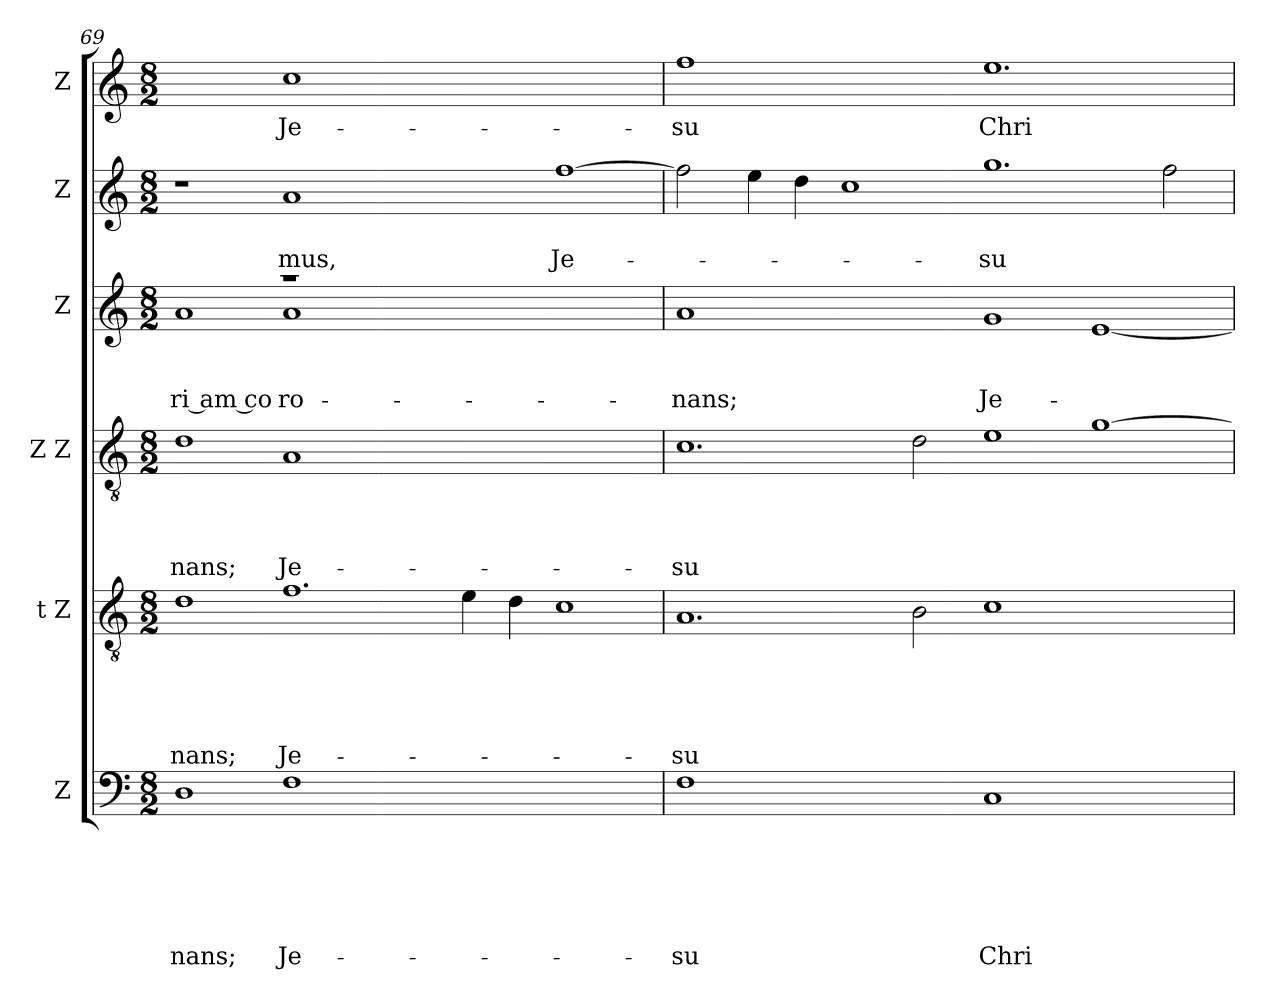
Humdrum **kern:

**kern	**text	**text	**text	**text	**text	**text	**kern	**text	**text	**text	**text	**text	**kern	**text	**text	**text	**text	**kern	**text	**text	**text	**kern	**text	**text	**kern	**text
*part6	*part6	*part6	*part6	*part6	*part6	*part6	*part5	*part5	*part5	*part5	*part5	*part5	*part4	*part4	*part4	*part4	*part4	*part3	*part3	*part3	*part3	*part2	*part2	*part2	*part1	*part1
*staff6	*staff6	*staff6	*staff6	*staff6	*staff6	*staff6	*staff5	*staff5	*staff5	*staff5	*staff5	*staff5	*staff4	*staff4	*staff4	*staff4	*staff4	*staff3	*staff3	*staff3	*staff3	*staff2	*staff2	*staff2	*staff1	*staff1
*I"Z	*	*	*	*	*	*	*I"t Z	*	*	*	*	*	*I"Z Z	*	*	*	*	*I"Z	*	*	*	*I"Z	*	*	*I"Z	*
*clefF4	*	*	*	*	*	*	*clefGv2	*	*	*	*	*	*clefGv2	*	*	*	*	*clefG2	*	*	*	*clefG2	*	*	*clefG2	*
*k[]	*	*	*	*	*	*	*k[]	*	*	*	*	*	*k[]	*	*	*	*	*k[]	*	*	*	*k[]	*	*	*k[]	*
*C:	*	*	*	*	*	*	*C:	*	*	*	*	*	*C:	*	*	*	*	*C:	*	*	*	*C:	*	*	*C:	*
*M8/2	*	*	*	*	*	*	*M8/2	*	*	*	*	*	*M8/2	*	*	*	*	*M8/2	*	*	*	*M8/2	*	*	*M8/2	*
=69	=69	=69	=69	=69	=69	=69	=69	=69	=69	=69	=69	=69	=69	=69	=69	=69	=69	=69	=69	=69	=69	=69	=69	=69	=69	=69
!	!	!	!	!	!	!LO:LY:b	!	!	!	!	!	!LO:LY:b	!	!	!	!	!LO:LY:b	!	!	!	!LO:LY:b	!	!	!	!	!
*	*	*	*	*	*	*	*	*	*	*	*	*	*	*	*	*	*	*^	*	*	*	*	*	*	*	*
1D	.	.	.	.	.	-nans;	1d	.	.	.	.	-nans;	1d	.	.	.	-nans;	1a	1ryy	.	.	-ri am co-	1r	.	.	1ryy	.
!	!	!	!	!	!	!LO:LY:b:rj	!	!	!	!	!	!LO:LY:b	!	!	!	!	!LO:LY:b:rj	!	!	!	!	!LO:LY:b:rj	!	!	!LO:LY:b:rj	!	!LO:LY:b:rj
1F	.	.	.	.	.	Je-	1.f	.	.	.	.	Je-	1A	.	.	.	Je-	1raa	1a	.	.	-ro-	1a	.	-mus,	1cc	Je-
0ryy	.	.	.	.	.	.	.	.	.	.	.	.	0ryy	.	.	.	.	0ryy	0ryy	.	.	.	1ryy	.	.	0ryy	.
.	.	.	.	.	.	.	4e\	.	.	.	.	.	.	.	.	.	.	.	.	.	.	.	.	.	.	.	.
.	.	.	.	.	.	.	4d\	.	.	.	.	.	.	.	.	.	.	.	.	.	.	.	.	.	.	.	.
!	!	!	!	!	!	!	!	!	!	!	!	!	!	!	!	!	!	!	!	!	!	!	!	!	!LO:LY:b	!	!
.	.	.	.	.	.	.	1c	.	.	.	.	.	.	.	.	.	.	.	.	.	.	.	[>1ff	.	Je-	.	.
*	*	*	*	*	*	*	*	*	*	*	*	*	*	*	*	*	*	*v	*v	*	*	*	*	*	*	*	*
=70	=70	=70	=70	=70	=70	=70	=70	=70	=70	=70	=70	=70	=70	=70	=70	=70	=70	=70	=70	=70	=70	=70	=70	=70	=70	=70
!	!	!	!	!	!	!LO:LY:b:rj	!	!	!	!	!	!LO:LY:b	!	!	!	!	!LO:LY:b	!	!	!	!LO:LY:b:rj	!	!	!	!	!LO:LY:b:rj
1F	.	.	.	.	.	-su	1.A	.	.	.	.	-su	1.c	.	.	.	-su	1a	.	.	-nans;	2ff\]	.	.	1ff	-su
.	.	.	.	.	.	.	.	.	.	.	.	.	.	.	.	.	.	.	.	.	.	4ee\	.	.	.	.
.	.	.	.	.	.	.	.	.	.	.	.	.	.	.	.	.	.	.	.	.	.	4dd\	.	.	.	.
1ryy	.	.	.	.	.	.	.	.	.	.	.	.	.	.	.	.	.	1ryy	.	.	.	1cc	.	.	1ryy	.
.	.	.	.	.	.	.	2B\	.	.	.	.	.	2d\	.	.	.	.	.	.	.	.	.	.	.	.	.
!	!	!	!	!	!	!LO:LY:b	!	!	!	!	!	!	!	!	!	!	!	!	!	!	!LO:LY:b	!	!	!LO:LY:b	!	!LO:LY:b
1C	.	.	.	.	.	Chri-	1c	.	.	.	.	.	1e	.	.	.	.	1g	.	.	Je-	1.gg	.	-su	1.ee	Chri-
1ryy	.	.	.	.	.	.	1ryy	.	.	.	.	.	[>1g	.	.	.	.	[>1e	.	.	.	.	.	.	.	.
.	.	.	.	.	.	.	.	.	.	.	.	.	.	.	.	.	.	.	.	.	.	2ff\	.	.	2ryy	.
=	=	=	=	=	=	=	=	=	=	=	=	=	=	=	=	=	=	=	=	=	=	=	=	=	=	=
*-	*-	*-	*-	*-	*-	*-	*-	*-	*-	*-	*-	*-	*-	*-	*-	*-	*-	*-	*-	*-	*-	*-	*-	*-	*-	*-
